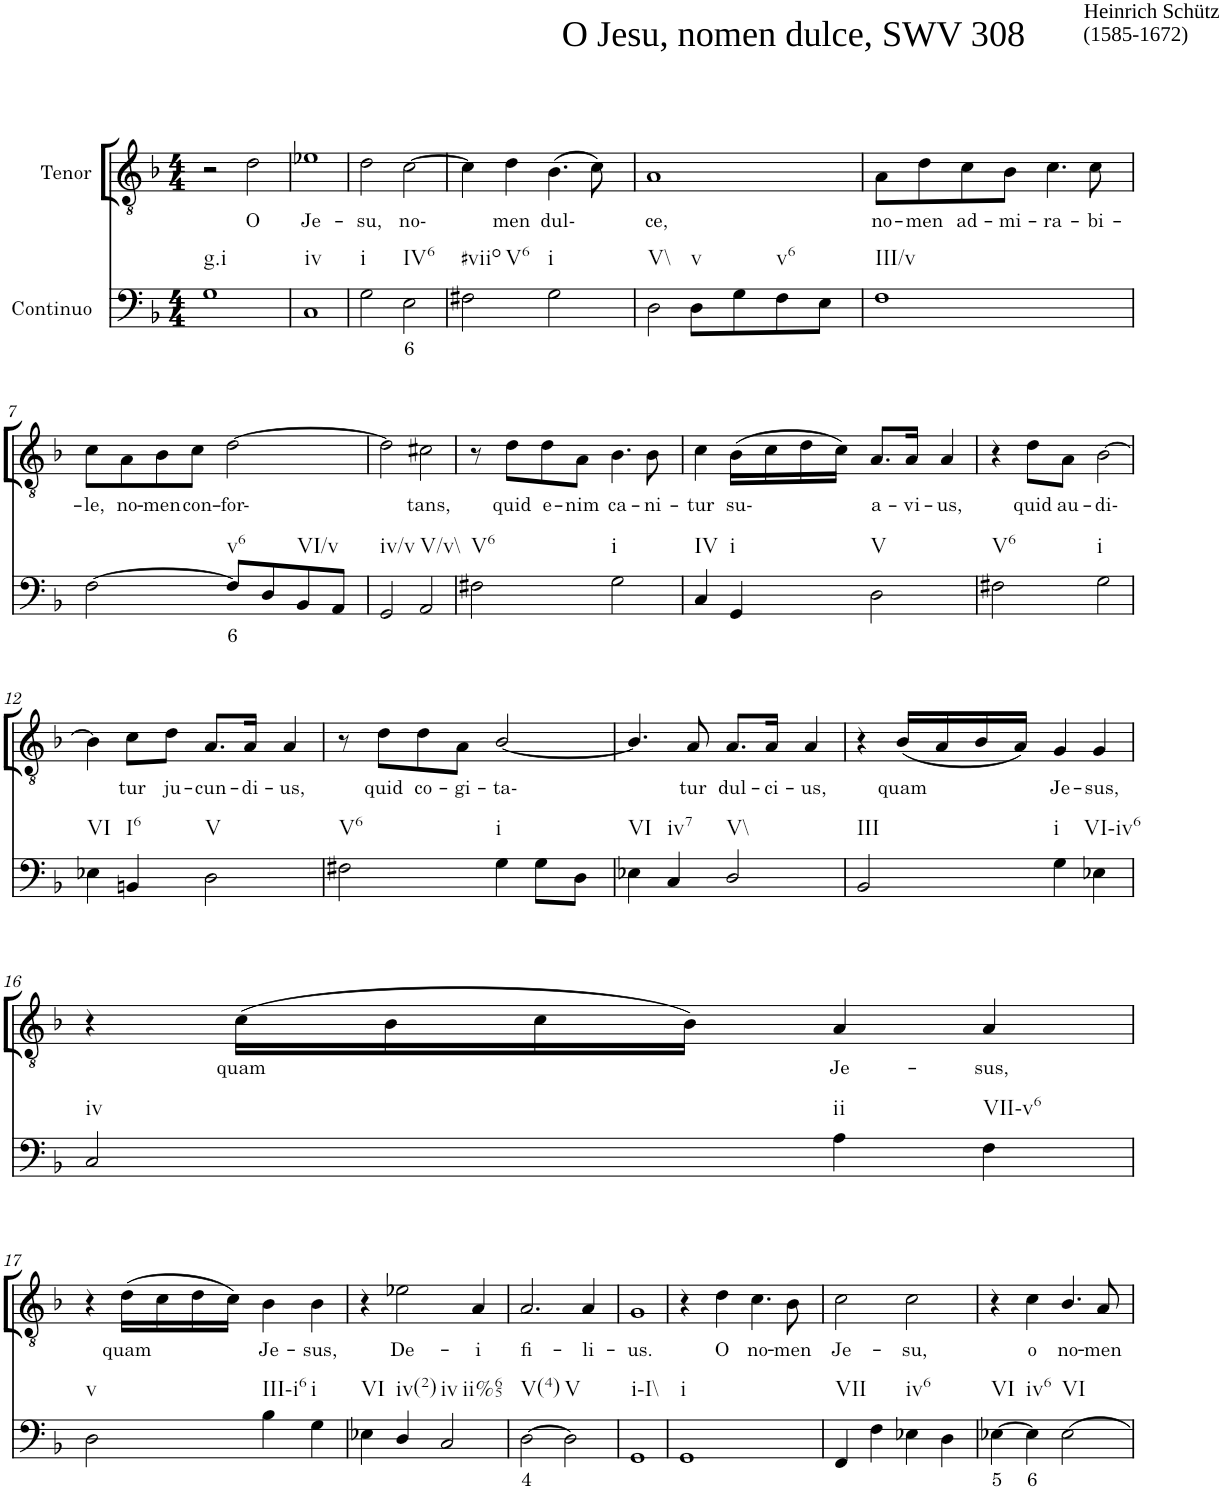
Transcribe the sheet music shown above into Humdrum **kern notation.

**kern	**text	**kern	**text
*part2	*part2	*part1	*part1
*staff2	*staff2	*staff1	*staff1
*I"Continuo	*	*I"Tenor	*
*clefF4	*	*clefGv2	*
*k[b-]	*	*k[b-]	*
*M4/4	*	*M4/4	*
=1	=1	=1	=1
!	!	!LO:TX:a:t=O Jesu, nomen dulce, SWV 308	!
!	!	!LO:TX:a:t=Heinrich Schütz	!
!	!	!LO:TX:a:t=(1585-1672)	!
!LO:TX:b:t=g.i	!	!	!
1G	.	2r	.
!	!	!	!LO:LY:b
.	.	2d\	O
=2	=2	=2	=2
!LO:TX:b:t=iv	!	!	!
!	!	!	!LO:LY:b
1C	.	1e-X	Je-
=3	=3	=3	=3
!LO:TX:b:t=i	!	!	!
!	!	!	!LO:LY:b
2G\	.	2d\	su,
!LO:TX:b:t=IV6	!	!	!
!	!LO:LY:b	!	!LO:LY:b
2E\	6	[2c\	no-
=4	=4	=4	=4
!LO:TX:b:t=#viio	!	!	!
!LO:TX:b:t=V6	!	!	!
2F#X\	.	4c\]	.
!	!	!	!LO:LY:b
.	.	4d\	men
!LO:TX:b:t=i	!	!	!
!	!	!	!LO:LY:b
2G\	.	(4.B-\	dul-
.	.	8c\)	.
=5	=5	=5	=5
!LO:TX:b:t=V\\	!	!	!
!	!	!	!LO:LY:b
2D\	.	1A	ce,
!LO:TX:b:t=v	!	!	!
8D\L	.	.	.
8G\	.	.	.
!LO:TX:b:t=v6	!	!	!
8F\	.	.	.
8E\J	.	.	.
=6	=6	=6	=6
!LO:TX:b:t=III/v	!	!	!
!	!	!	!LO:LY:b
1F	.	8A\L	no-
!	!	!	!LO:LY:b
.	.	8d\	men
!	!	!	!LO:LY:b
.	.	8c\	ad-
!	!	!	!LO:LY:b
.	.	8B-\J	mi-
!	!	!	!LO:LY:b
.	.	4.c\	ra-
!	!	!	!LO:LY:b
.	.	8c\	bi-
!!LO:LB:g=z
=7	=7	=7	=7
!	!	!	!LO:LY:b
[2F\	.	8c\L	le,
!	!	!	!LO:LY:b
.	.	8A\	no-
!	!	!	!LO:LY:b
.	.	8B-\	men
!	!	!	!LO:LY:b
.	.	8c\J	con-
!LO:TX:b:t=v6	!	!	!
!	!LO:LY:b	!	!LO:LY:b
8F/L]	6	[2d\	for-
8D/	.	.	.
!LO:TX:b:t=VI/v	!	!	!
8BB-/	.	.	.
8AA/J	.	.	.
=8	=8	=8	=8
!LO:TX:b:t=iv/v	!	!	!
2GG/	.	2d\]	.
!LO:TX:b:t=V/v\\	!	!	!
!	!	!	!LO:LY:b
2AA/	.	2c#X\	tans,
=9	=9	=9	=9
!LO:TX:b:t=V6	!	!	!
2F#X\	.	8r	.
!	!	!	!LO:LY:b
.	.	8d\L	quid
!	!	!	!LO:LY:b
.	.	8d\	e-
!	!	!	!LO:LY:b
.	.	8A\J	nim
!LO:TX:b:t=i	!	!	!
!	!	!	!LO:LY:b
2G\	.	4.B-\	ca-
!	!	!	!LO:LY:b
.	.	8B-\	ni-
=10	=10	=10	=10
!LO:TX:b:t=IV	!	!	!
!	!	!	!LO:LY:b
4C/	.	4c\	tur
!LO:TX:b:t=i	!	!	!
!	!	!	!LO:LY:b
4GG/	.	(16B-\LL	su-
.	.	16c\	.
.	.	16d\	.
.	.	16c\JJ)	.
!LO:TX:b:t=V	!	!	!
!	!	!	!LO:LY:b
2D\	.	8.A/L	a-
!	!	!	!LO:LY:b
.	.	16A/Jk	vi-
!	!	!	!LO:LY:b
.	.	4A/	us,
=11	=11	=11	=11
!LO:TX:b:t=V6	!	!	!
2F#X\	.	4r	.
!	!	!	!LO:LY:b
.	.	8d\L	quid
!	!	!	!LO:LY:b
.	.	8A\J	au-
!LO:TX:b:t=i	!	!	!
!	!	!	!LO:LY:b
2G\	.	[2B-\	di-
!!LO:LB:g=z
=12	=12	=12	=12
!LO:TX:b:t=VI	!	!	!
4E-X\	.	4B-\]	.
!LO:TX:b:t=I6	!	!	!
!	!	!	!LO:LY:b
4BBn/	.	8c\L	tur
!	!	!	!LO:LY:b
.	.	8d\J	ju-
!LO:TX:b:t=V	!	!	!
!	!	!	!LO:LY:b
2D\	.	8.A/L	cun-
!	!	!	!LO:LY:b
.	.	16A/Jk	di-
!	!	!	!LO:LY:b
.	.	4A/	us,
=13	=13	=13	=13
!LO:TX:b:t=V6	!	!	!
2F#X\	.	8r	.
!	!	!	!LO:LY:b
.	.	8d\L	quid
!	!	!	!LO:LY:b
.	.	8d\	co-
!	!	!	!LO:LY:b
.	.	8A\J	gi-
!LO:TX:b:t=i	!	!	!
!	!	!	!LO:LY:b
4G\	.	[2B-/	ta-
8G\L	.	.	.
8D\J	.	.	.
=14	=14	=14	=14
!LO:TX:b:t=VI	!	!	!
4E-X\	.	4.B-/]	.
!LO:TX:b:t=iv7	!	!	!
4C/	.	.	.
!	!	!	!LO:LY:b
.	.	8A/	tur
!LO:TX:b:t=V\\	!	!	!
!	!	!	!LO:LY:b
2D/	.	8.A/L	dul-
!	!	!	!LO:LY:b
.	.	16A/Jk	ci-
!	!	!	!LO:LY:b
.	.	4A/	us,
=15	=15	=15	=15
!LO:TX:b:t=III	!	!	!
2BB-/	.	4r	.
!	!	!	!LO:LY:b
.	.	(16B-/LL	quam
.	.	16A/	.
.	.	16B-/	.
.	.	16A/JJ)	.
!LO:TX:b:t=i	!	!	!
!	!	!	!LO:LY:b
4G\	.	4G/	Je-
!LO:TX:b:t=VI-iv6	!	!	!
!	!	!	!LO:LY:b
4E-X\	.	4G/	sus,
!!LO:LB:g=z
=16	=16	=16	=16
!LO:TX:b:t=iv	!	!	!
2C/	.	4r	.
!	!	!	!LO:LY:b
.	.	(16c\LL	quam
.	.	16B-\	.
.	.	16c\	.
.	.	16B-\JJ)	.
!LO:TX:b:t=ii	!	!	!
!	!	!	!LO:LY:b
4A\	.	4A/	Je-
!LO:TX:b:t=VII-v6	!	!	!
!	!	!	!LO:LY:b
4F\	.	4A/	sus,
!!LO:LB:g=z
=17	=17	=17	=17
!LO:TX:b:t=v	!	!	!
2D\	.	4r	.
!	!	!	!LO:LY:b
.	.	(16d\LL	quam
.	.	16c\	.
.	.	16d\	.
.	.	16c\JJ)	.
!LO:TX:b:t=III-i6	!	!	!
!	!	!	!LO:LY:b
4B-\	.	4B-\	Je-
!LO:TX:b:t=i	!	!	!
!	!	!	!LO:LY:b
4G\	.	4B-\	sus,
=18	=18	=18	=18
!LO:TX:b:t=VI	!	!	!
4E-X\	.	4r	.
!LO:TX:b:t=iv(2)	!	!	!
!	!	!	!LO:LY:b
4D/	.	2e-X\	De-
!LO:TX:b:t=iv	!	!	!
!LO:TX:b:t=ii%65	!	!	!
2C/	.	.	.
!	!	!	!LO:LY:b
.	.	4A/	i
=19	=19	=19	=19
!LO:TX:b:t=V(4)	!	!	!
!	!LO:LY:b	!	!LO:LY:b
[2D\	4	2.A/	fi-
!LO:TX:b:t=V	!	!	!
2D\]	.	.	.
!	!	!	!LO:LY:b
.	.	4A/	li-
=20	=20	=20	=20
!LO:TX:b:t=i\\-I\\	!	!	!
!	!	!	!LO:LY:b
1GG	.	1G	us.
=21	=21	=21	=21
!LO:TX:b:t=i	!	!	!
1GG	.	4r	.
!	!	!	!LO:LY:b
.	.	4d\	O
!	!	!	!LO:LY:b
.	.	4.c\	no-
!	!	!	!LO:LY:b
.	.	8B-\	men
=22	=22	=22	=22
!LO:TX:b:t=VII	!	!	!
!	!	!	!LO:LY:b
4FF/	.	2c\	Je-
4F\	.	.	.
!LO:TX:b:t=iv6	!	!	!
!	!	!	!LO:LY:b
4E-X\	.	2c\	su,
4D\	.	.	.
=23	=23	=23	=23
!LO:TX:b:t=VI	!	!	!
!	!LO:LY:b	!	!
[4E-X\	5	4r	.
!LO:TX:b:t=iv6	!	!	!
!	!LO:LY:b	!	!LO:LY:b
4E-\]	6	4c\	o
!LO:TX:b:t=VI	!	!	!
!	!	!	!LO:LY:b
[2E-\	.	4.B-/	no-
!	!	!	!LO:LY:b
.	.	8A/	men
=	=	=	=
*-	*-	*-	*-
